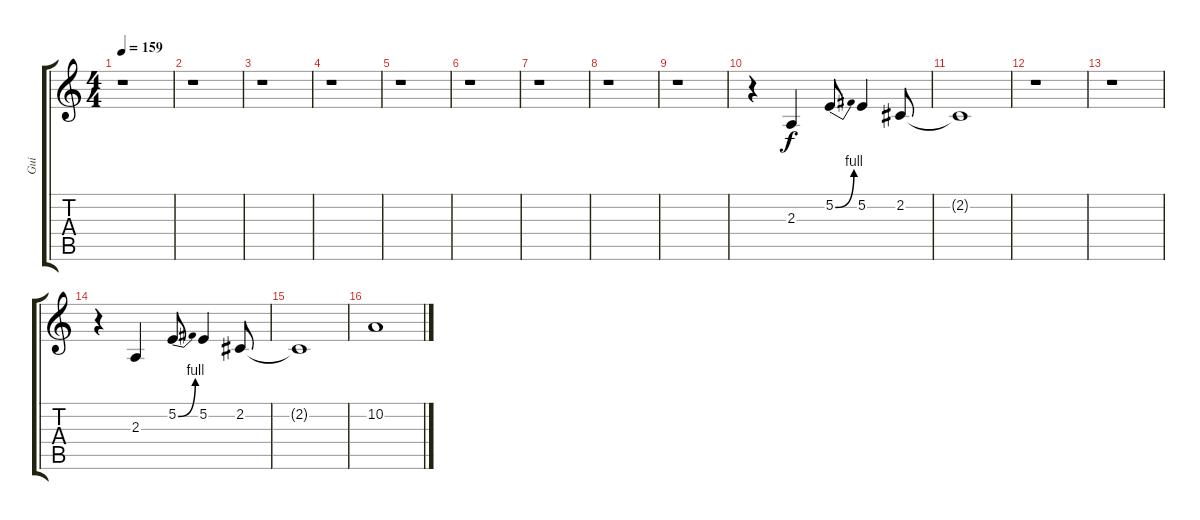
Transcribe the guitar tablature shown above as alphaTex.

\track ("Gui" "Gui") {instrument altosax}
\staff {score tabs}
\tuning (E4 B3 G3 D3 A2 E2) {hide}
\ts (4 4)
\tempo 159
\clef g2
\ks c
r.1{dy f} |
r.1 |
r.1 |
r.1 |
r.1 |
r.1 |
r.1 |
r.1 |
r.1 |
r.4 2.3.4 5.2{be (bend 0 0 60 4)}.8 5.2.4 2.2.8 |
2.2{t}.1 |
r.1 |
r.1 |
r.4 2.3.4 5.2{be (bend 0 0 60 4)}.8 5.2.4 2.2.8 |
2.2{t}.1 |
10.2.1
